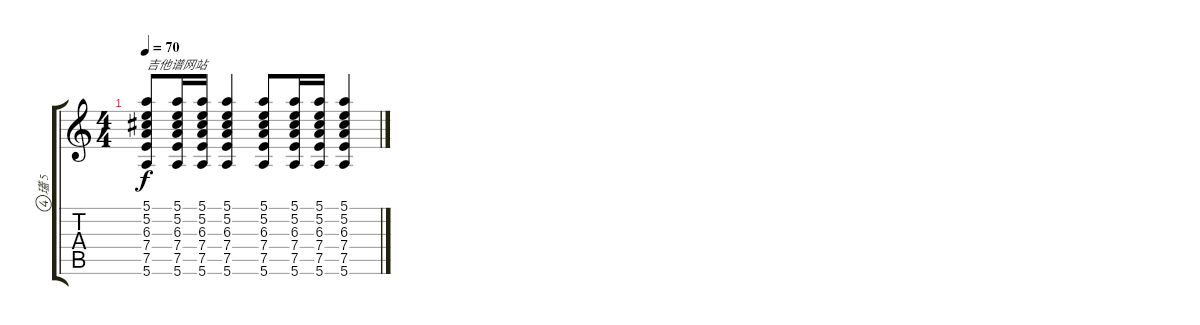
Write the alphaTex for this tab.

\track ("瓂 5" "瓂 5") {instrument acousticguitarsteel}
\staff {score tabs}
\tuning (E4 B3 G3 D3 A2 E2) {hide}
\ts (4 4)
\tempo 70
\clef g2
\ks c
(5.1 5.2 6.3 7.4 7.5 5.6).8{txt "吉他谱网站" dy f} (5.1 5.2 6.3 7.4 7.5 5.6).16 (5.1 5.2 6.3 7.4 7.5 5.6).16 (5.1 5.2 6.3 7.4 7.5 5.6).4 (5.1 5.2 6.3 7.4 7.5 5.6).8 (5.1 5.2 6.3 7.4 7.5 5.6).16 (5.1 5.2 6.3 7.4 7.5 5.6).16 (5.1 5.2 6.3 7.4 7.5 5.6).4
